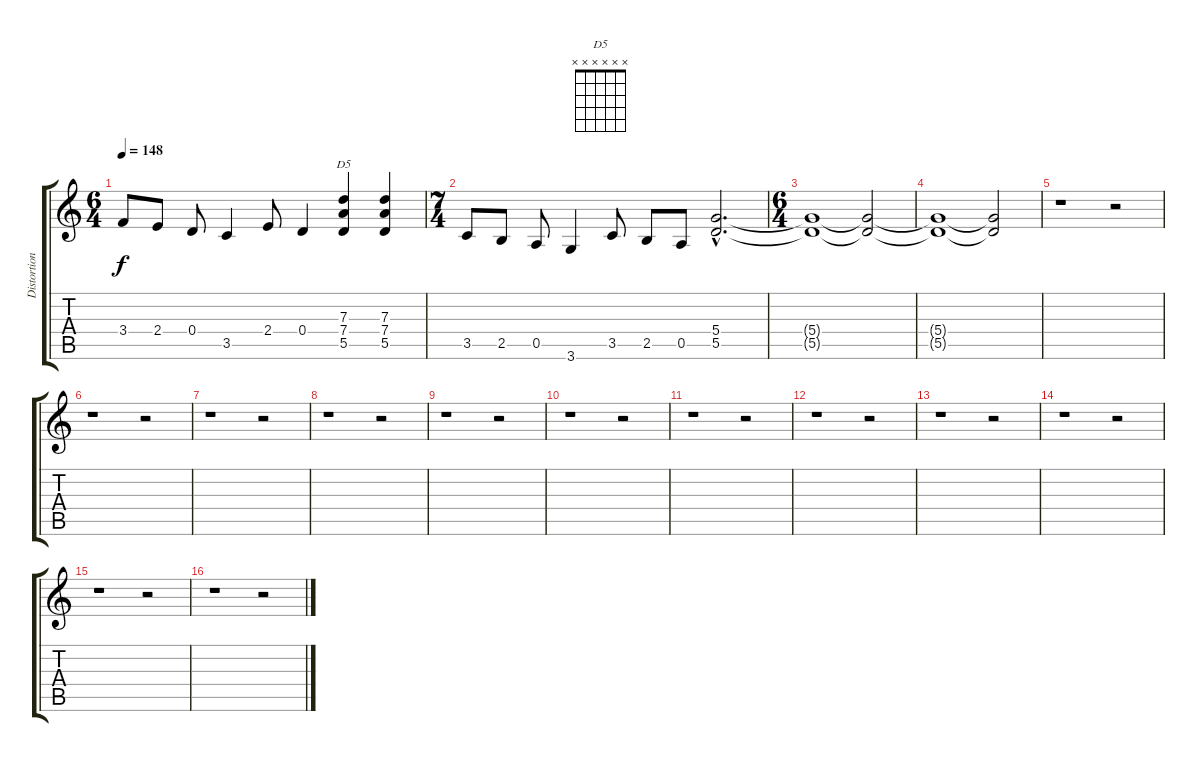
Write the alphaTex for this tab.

\track ("Distortion Guitar" "Distortion") {instrument distortionguitar}
\staff {score tabs}
\tuning (E4 B3 G3 D3 A2 E2) {hide}
\chord ("D5" x x x x x x)
\ts (6 4)
\tempo 148
\clef g2
\ks c
3.4.8{dy f} 2.4.8 0.4.8 3.5.4 2.4.8 0.4.4 (7.3 7.4 5.5).4{ch "D5"} (7.3 7.4 5.5).4 |
\ts (7 4)
3.5.8 2.5.8 0.5.8 3.6.4 3.5.8 2.5.8 0.5.8 (5.4{hac} 5.5{hac}).2{d} |
\ts (6 4)
(5.4{t} 5.5{t}).1 (5.4{t} 5.5{t}).2 |
(5.4{t} 5.5{t}).1 (5.4{t} 5.5{t}).2 |
r.1 r.2 |
r.1 r.2 |
r.1 r.2 |
r.1 r.2 |
r.1 r.2 |
r.1 r.2 |
r.1 r.2 |
r.1 r.2 |
r.1 r.2 |
r.1 r.2 |
r.1 r.2 |
r.1 r.2
